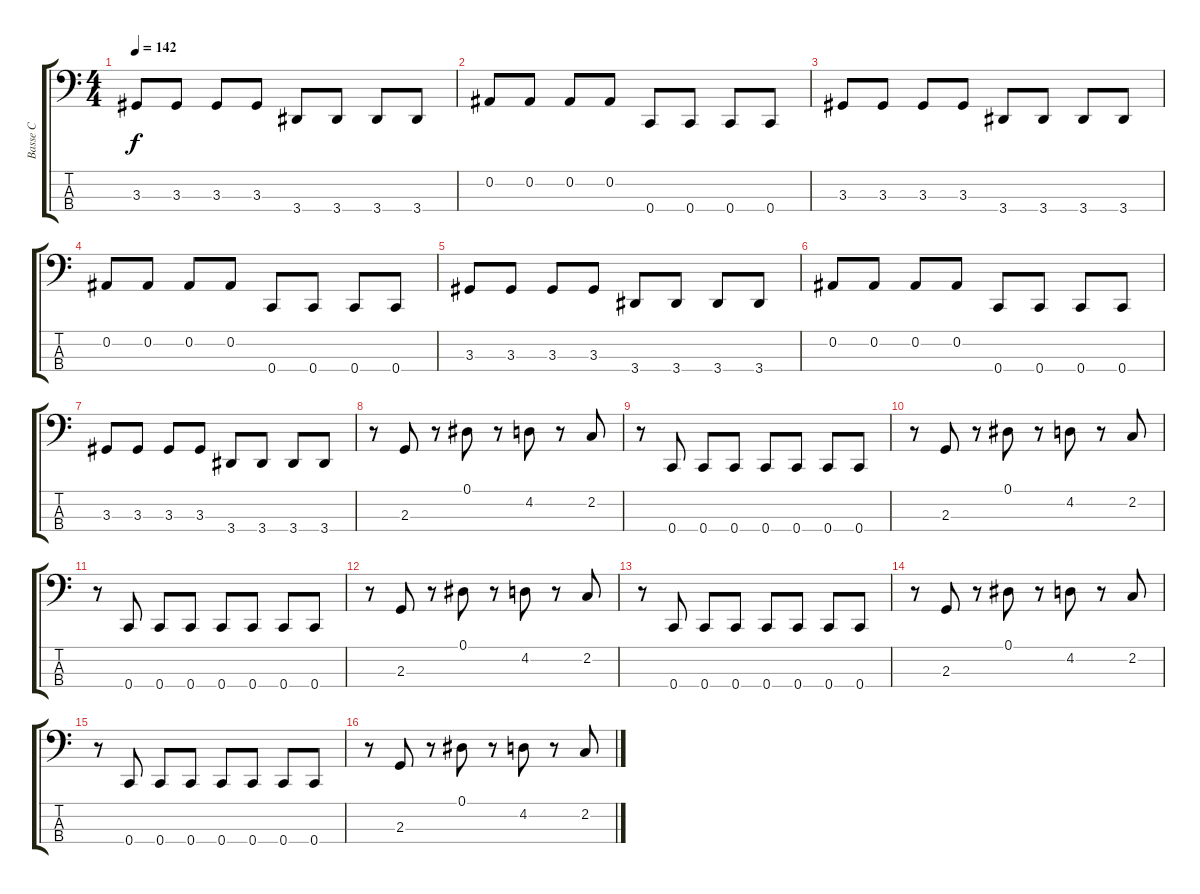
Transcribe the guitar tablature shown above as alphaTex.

\track ("Basse C" "Basse C") {instrument electricbassfinger}
\staff {score tabs}
\tuning (Eb2 Bb1 F1 C1) {hide}
\ts (4 4)
\tempo 142
\clef f4
\ks c
3.3.8{dy f} 3.3.8 3.3.8 3.3.8 3.4.8 3.4.8 3.4.8 3.4.8 |
0.2.8 0.2.8 0.2.8 0.2.8 0.4.8 0.4.8 0.4.8 0.4.8 |
3.3.8 3.3.8 3.3.8 3.3.8 3.4.8 3.4.8 3.4.8 3.4.8 |
0.2.8 0.2.8 0.2.8 0.2.8 0.4.8 0.4.8 0.4.8 0.4.8 |
3.3.8 3.3.8 3.3.8 3.3.8 3.4.8 3.4.8 3.4.8 3.4.8 |
0.2.8 0.2.8 0.2.8 0.2.8 0.4.8 0.4.8 0.4.8 0.4.8 |
3.3.8 3.3.8 3.3.8 3.3.8 3.4.8 3.4.8 3.4.8 3.4.8 |
r.8 2.3.8 r.8 0.1.8 r.8 4.2.8 r.8 2.2.8 |
r.8 0.4.8 0.4.8 0.4.8 0.4.8 0.4.8 0.4.8 0.4.8 |
r.8 2.3.8 r.8 0.1.8 r.8 4.2.8 r.8 2.2.8 |
r.8 0.4.8 0.4.8 0.4.8 0.4.8 0.4.8 0.4.8 0.4.8 |
r.8 2.3.8 r.8 0.1.8 r.8 4.2.8 r.8 2.2.8 |
r.8 0.4.8 0.4.8 0.4.8 0.4.8 0.4.8 0.4.8 0.4.8 |
r.8 2.3.8 r.8 0.1.8 r.8 4.2.8 r.8 2.2.8 |
r.8 0.4.8 0.4.8 0.4.8 0.4.8 0.4.8 0.4.8 0.4.8 |
r.8 2.3.8 r.8 0.1.8 r.8 4.2.8 r.8 2.2{ss}.8
